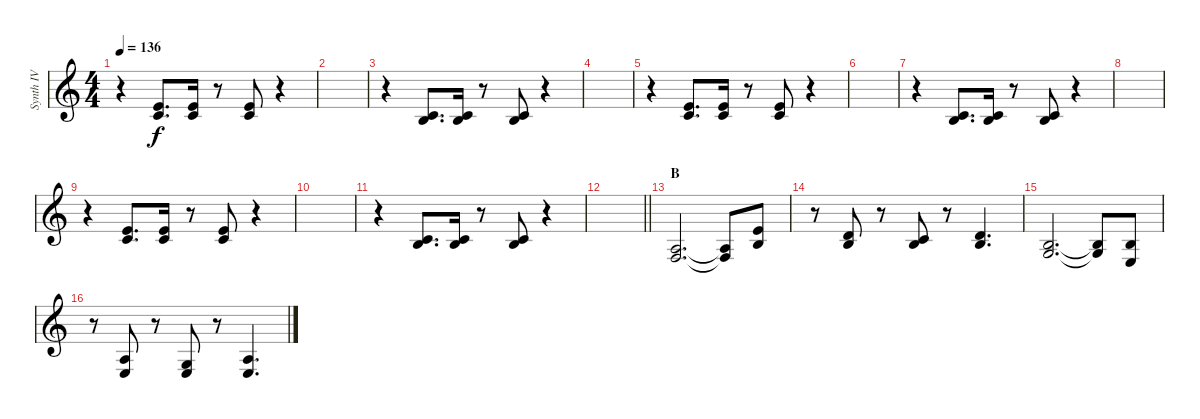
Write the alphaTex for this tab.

\track ("Synth IV" "Synth IV") {instrument pad7halo}
\staff {score}
\tuning (E4 B3 G3 D3 A2 D2) {hide}
\ts (4 4)
\tempo 136
\clef g2
\ks c
r.4{dy f} (0.1 1.2).8{d} (0.1 1.2).16 r.8 (0.1 1.2).8 r.4 |
|
r.4 (1.2 4.3).8{d} (1.2 4.3).16 r.8 (1.2 4.3).8 r.4 |
|
r.4 (0.1 1.2).8{d} (0.1 1.2).16 r.8 (0.1 1.2).8 r.4 |
|
r.4 (1.2 4.3).8{d} (1.2 4.3).16 r.8 (1.2 4.3).8 r.4 |
|
r.4 (0.1 1.2).8{d} (0.1 1.2).16 r.8 (0.1 1.2).8 r.4 |
|
r.4 (1.2 4.3).8{d} (1.2 4.3).16 r.8 (1.2 4.3).8 r.4 |
\barLineRight lightlight
|
\section ("" "B")
(2.3 3.4).2{d} (2.3{t} 3.4{t}).8 (0.1 0.2).8 |
r.8 (3.2 4.3).8 r.8 (1.2 4.3).8 r.8 (3.2 4.3).4{d} |
(0.2 0.3).2{d} (0.2{t} 0.3{t}).8 (0.2 2.4).8 |
r.8 (2.3 2.4).8 r.8 (0.3 2.4).8 r.8 (2.3 2.4).4{d}
